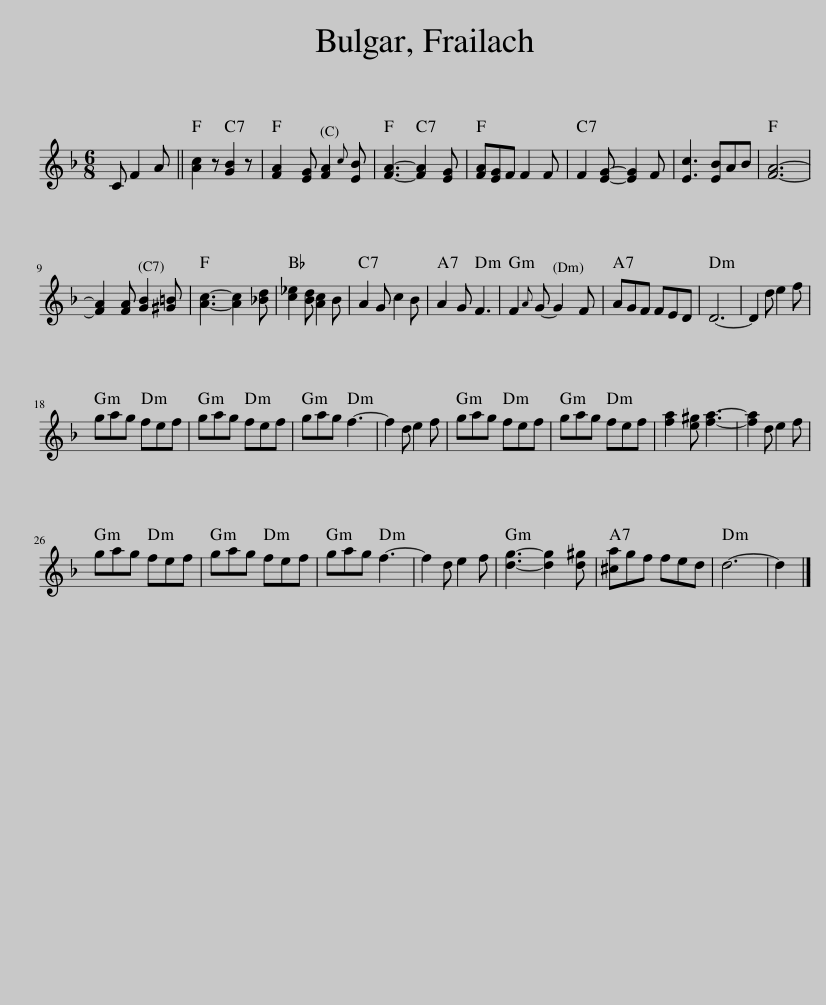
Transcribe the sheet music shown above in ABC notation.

X:1
L:1/8
M:6/8
I:linebreak $
K:F
V:1 treble
V:1
 C F2 A || [Ac]2 z [GB]2 z | [FA]2 [EG] [FA]2{c} [EB] | [FA]3- [FA]2 [EG] | [FA][EG]F F2 F | %5
 F2 [EG]- [EG]2 F | [Ec]3 [EB]AB | [FA]6- |$ [FA]2 [FA] [GB]2 [^G=B] | [Ac]3- [Ac]2 [_Bd] | %10
 [c_e]2 [Bd] [Ac]2 B | A2 G c2 B | A2 G F3 | F2{A} G- G2 F | AGF FED | %15
 D6- | D2 d e2 f |$ gag fef | gag fef | gag f3- | %20
 f2 d e2 f | gag fef | gag fef | [fa]2 [e^g] [fa]3- | [fa]2 d e2 f |$ %25
 gag fef | gag fef | gag f3- | f2 d e2 f | [dg]3- [dg]2 [d^g] | %30
 [^ca]gf fed | d6- | d2 |] %33
